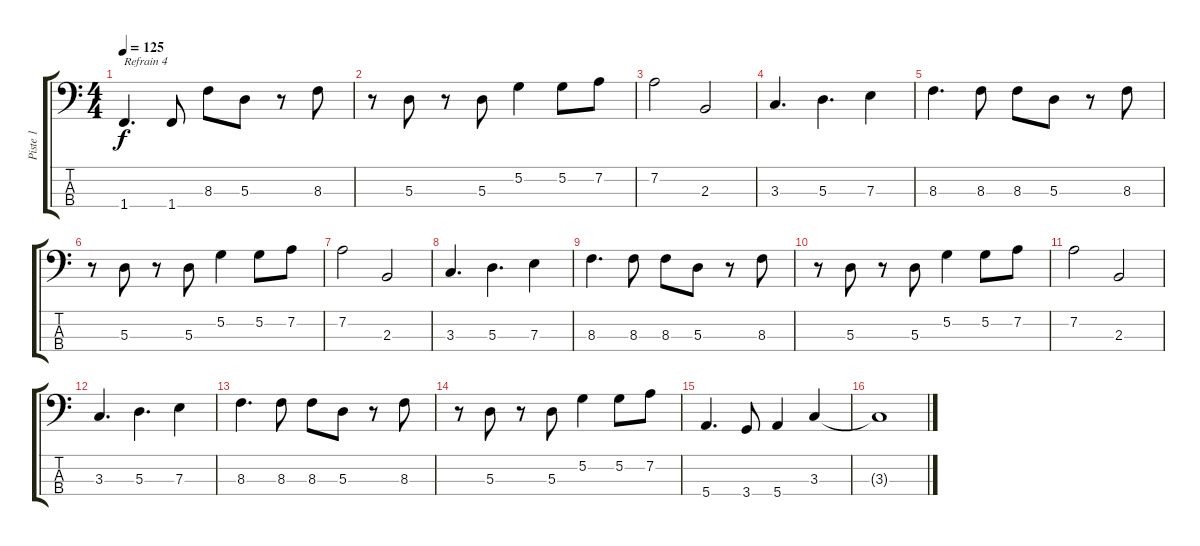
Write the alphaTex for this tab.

\track ("Piste 1" "Piste 1") {instrument electricbassfinger}
\staff {score tabs}
\tuning (G2 D2 A1 E1) {hide}
\ts (4 4)
\tempo 125
\clef f4
\ks c
1.4.4{d txt "Refrain 4" dy f} 1.4.8 8.3.8 5.3.8 r.8 8.3.8 |
r.8 5.3.8 r.8 5.3.8 5.2.4 5.2.8 7.2.8 |
7.2.2 2.3.2 |
3.3.4{d} 5.3.4{d} 7.3.4 |
8.3.4{d} 8.3.8 8.3.8 5.3.8 r.8 8.3.8 |
r.8 5.3.8 r.8 5.3.8 5.2.4 5.2.8 7.2.8 |
7.2.2 2.3.2 |
3.3.4{d} 5.3.4{d} 7.3.4 |
8.3.4{d} 8.3.8 8.3.8 5.3.8 r.8 8.3.8 |
r.8 5.3.8 r.8 5.3.8 5.2.4 5.2.8 7.2.8 |
7.2.2 2.3.2 |
3.3.4{d} 5.3.4{d} 7.3.4 |
8.3.4{d} 8.3.8 8.3.8 5.3.8 r.8 8.3.8 |
r.8 5.3.8 r.8 5.3.8 5.2.4 5.2.8 7.2.8 |
5.4.4{d} 3.4.8 5.4.4 3.3.4 |
3.3{t}.1
